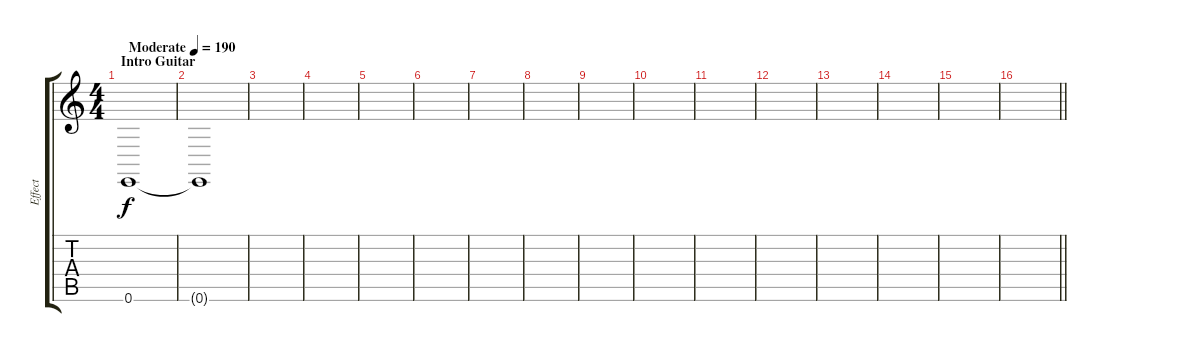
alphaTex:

\track ("Effect" "Effect") {instrument applause}
\staff {score tabs}
\tuning (E4 B3 G3 D3 A2 E2) {hide}
\ts (4 4)
\section ("" "Intro Guitar")
\tempo (190 "Moderate")
\clef g2
\ks c
0.6.1{dy f instrument applause} |
0.6{t}.1 |
|
|
|
|
|
|
|
|
|
|
|
|
|
\barLineRight lightlight
